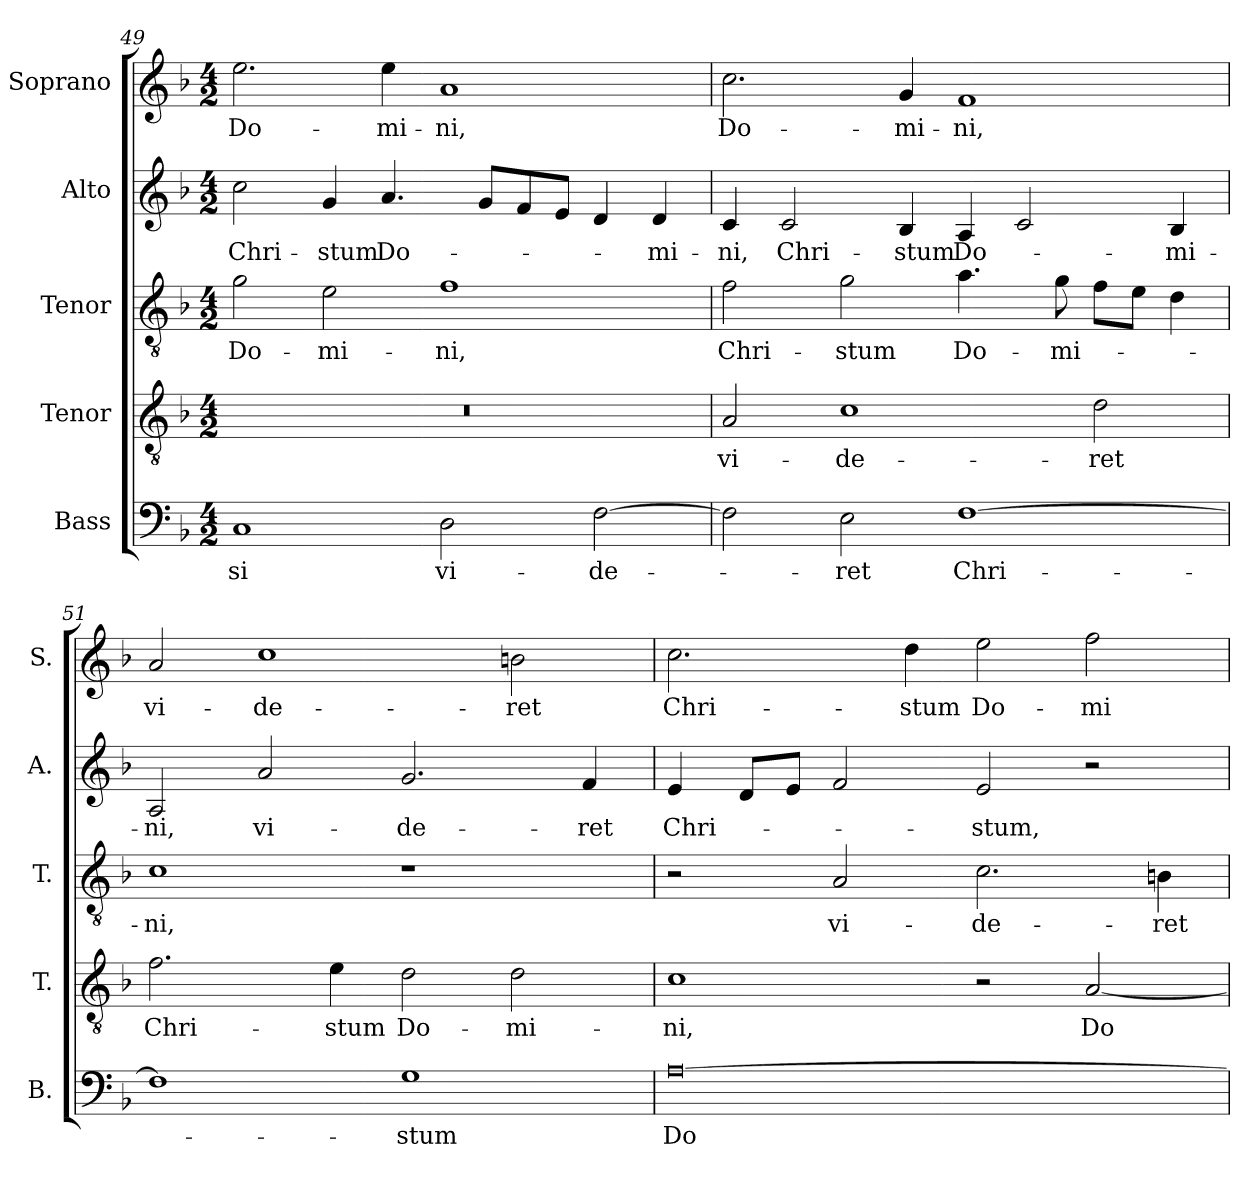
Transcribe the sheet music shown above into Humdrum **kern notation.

**kern	**text	**kern	**text	**kern	**text	**kern	**text	**kern	**text
*part5	*part5	*part4	*part4	*part3	*part3	*part2	*part2	*part1	*part1
*staff5	*staff5	*staff4	*staff4	*staff3	*staff3	*staff2	*staff2	*staff1	*staff1
*I"Bass	*	*I"Tenor	*	*I"Tenor	*	*I"Alto	*	*I"Soprano	*
*I'B.	*	*I'T.	*	*I'T.	*	*I'A.	*	*I'S.	*
*clefF4	*	*clefGv2	*	*clefGv2	*	*clefG2	*	*clefG2	*
*	*	*ITrd7c12	*	*ITrd7c12	*	*	*	*	*
*k[b-]	*	*k[b-]	*	*k[b-]	*	*k[b-]	*	*k[b-]	*
*F:	*	*F:	*	*F:	*	*F:	*	*F:	*
*M4/2	*	*M4/2	*	*M4/2	*	*M4/2	*	*M4/2	*
=49	=49	=49	=49	=49	=49	=49	=49	=49	=49
!	!LO:LY:b:color=#000000	!LO:N:vis=1	!	!	!	!	!	!	!
!	!	!	!	!	!LO:LY:b:color=#000000	!	!	!	!
!	!	!	!	!	!	!	!LO:LY:b:color=#000000	!	!
!	!	!	!	!	!	!	!	!	!LO:LY:b:color=#000000
1Ci	-si	0r	.	2Gi\	Do-	2cci\	Chri-	2.eei\	Do-
!	!	!	!	!	!LO:LY:b:color=#000000	!	!	!	!
!	!	!	!	!	!	!	!LO:LY:b:color=#000000	!	!
.	.	.	.	2Ei\	-mi-	4gi/	-stum	.	.
!	!	!	!	!	!	!	!LO:LY:b:color=#000000	!	!
!	!	!	!	!	!	!	!	!	!LO:LY:b:color=#000000
.	.	.	.	.	.	4.ai/	Do-	4eei\	-mi-
!	!LO:LY:b:color=#000000	!	!	!	!	!	!	!	!
!	!	!	!	!	!LO:LY:b:color=#000000	!	!	!	!
!	!	!	!	!	!	!	!	!	!LO:LY:b:color=#000000
2Di\	vi-	.	.	1Fi	-ni,	.	.	1ai	-ni,
.	.	.	.	.	.	8gi/L	.	.	.
.	.	.	.	.	.	8fi/	.	.	.
.	.	.	.	.	.	8ei/J	.	.	.
!	!LO:LY:b:color=#000000	!	!	!	!	!	!	!	!
[2Fi\	-de-	.	.	.	.	4di/	.	.	.
!	!	!	!	!	!	!	!LO:LY:b:color=#000000	!	!
.	.	.	.	.	.	4di/	-mi-	.	.
=50	=50	=50	=50	=50	=50	=50	=50	=50	=50
!	!	!	!LO:LY:b:color=#000000	!	!	!	!	!	!
!	!	!	!	!	!LO:LY:b:color=#000000	!	!	!	!
!	!	!	!	!	!	!	!LO:LY:b:color=#000000	!	!
!	!	!	!	!	!	!	!	!	!LO:LY:b:color=#000000
2Fi\]	.	2AAi/	vi-	2Fi\	Chri-	4ci/	-ni,	2.cci\	Do-
!	!	!	!	!	!	!	!LO:LY:b:color=#000000	!	!
.	.	.	.	.	.	2ci/	Chri-	.	.
!	!LO:LY:b:color=#000000	!	!	!	!	!	!	!	!
!	!	!	!LO:LY:b:color=#000000	!	!	!	!	!	!
!	!	!	!	!	!LO:LY:b:color=#000000	!	!	!	!
2Ei\	-ret	1Ci	-de-	2Gi\	-stum	.	.	.	.
!	!	!	!	!	!	!	!LO:LY:b:color=#000000	!	!
!	!	!	!	!	!	!	!	!	!LO:LY:b:color=#000000
.	.	.	.	.	.	4B-i/	-stum	4gi/	-mi-
!	!LO:LY:b:color=#000000	!	!	!	!	!	!	!	!
!	!	!	!	!	!LO:LY:b:color=#000000	!	!	!	!
!	!	!	!	!	!	!	!LO:LY:b:color=#000000	!	!
!	!	!	!	!	!	!	!	!	!LO:LY:b:color=#000000
[1Fi	Chri-	.	.	4.Ai\	Do-	4Ai/	Do-	1fi	-ni,
.	.	.	.	.	.	2ci/	.	.	.
!	!	!	!	!	!LO:LY:b:color=#000000	!	!	!	!
.	.	.	.	8Gi\	-mi-	.	.	.	.
!	!	!	!LO:LY:b:color=#000000	!	!	!	!	!	!
.	.	2Di\	-ret	8Fi\L	.	.	.	.	.
.	.	.	.	8Ei\J	.	.	.	.	.
!	!	!	!	!	!	!	!LO:LY:b:color=#000000	!	!
.	.	.	.	4Di\	.	4B-i/	-mi-	.	.
=51	=51	=51	=51	=51	=51	=51	=51	=51	=51
!	!	!	!LO:LY:b:color=#000000	!	!	!	!	!	!
!	!	!	!	!	!LO:LY:b:color=#000000	!	!	!	!
!	!	!	!	!	!	!	!LO:LY:b:color=#000000	!	!
!	!	!	!	!	!	!	!	!	!LO:LY:b:color=#000000
1Fi]	.	2.Fi\	Chri-	1Ci	-ni,	2Ai/	-ni,	2ai/	vi-
!	!	!	!	!	!	!	!LO:LY:b:color=#000000	!	!
!	!	!	!	!	!	!	!	!	!LO:LY:b:color=#000000
.	.	.	.	.	.	2ai/	vi-	1cci	-de-
!	!	!	!LO:LY:b:color=#000000	!	!	!	!	!	!
.	.	4Ei\	-stum	.	.	.	.	.	.
!	!LO:LY:b:color=#000000	!	!	!	!	!	!	!	!
!	!	!	!LO:LY:b:color=#000000	!	!	!	!	!	!
!	!	!	!	!	!	!	!LO:LY:b:color=#000000	!	!
1Gi	-stum	2Di\	Do-	1r	.	2.gi/	-de-	.	.
!	!	!	!LO:LY:b:color=#000000	!	!	!	!	!	!
!	!	!	!	!	!	!	!	!	!LO:LY:b:color=#000000
.	.	2Di\	-mi-	.	.	.	.	2bni\	-ret
!	!	!	!	!	!	!	!LO:LY:b:color=#000000	!	!
.	.	.	.	.	.	4fi/	-ret	.	.
!!LO:LB:g=z
=52	=52	=52	=52	=52	=52	=52	=52	=52	=52
!	!LO:LY:b:color=#000000	!	!	!	!	!	!	!	!
!	!	!	!LO:LY:b:color=#000000	!	!	!	!	!	!
!	!	!	!	!	!	!	!LO:LY:b:color=#000000	!	!
!	!	!	!	!	!	!	!	!	!LO:LY:b:color=#000000
[0Ai	Do-	1Ci	-ni,	2r	.	4ei/	Chri-	2.cci\	Chri-
.	.	.	.	.	.	8di/L	.	.	.
.	.	.	.	.	.	8ei/J	.	.	.
!	!	!	!	!	!LO:LY:b:color=#000000	!	!	!	!
.	.	.	.	2AAi/	vi-	2fi/	.	.	.
!	!	!	!	!	!	!	!	!	!LO:LY:b:color=#000000
.	.	.	.	.	.	.	.	4ddi\	-stum
!	!	!	!	!	!LO:LY:b:color=#000000	!	!	!	!
!	!	!	!	!	!	!	!LO:LY:b:color=#000000	!	!
!	!	!	!	!	!	!	!	!	!LO:LY:b:color=#000000
.	.	2r	.	2.Ci\	-de-	2ei/	-stum,	2eei\	Do-
!	!	!	!LO:LY:b:color=#000000	!	!	!	!	!	!
!	!	!	!	!	!	!	!	!	!LO:LY:b:color=#000000
.	.	[2AAi/	Do-	.	.	2r	.	2ffi\	-mi-
!	!	!	!	!	!LO:LY:b:color=#000000	!	!	!	!
.	.	.	.	4BBni\	-ret	.	.	.	.
=	=	=	=	=	=	=	=	=	=
*-	*-	*-	*-	*-	*-	*-	*-	*-	*-
